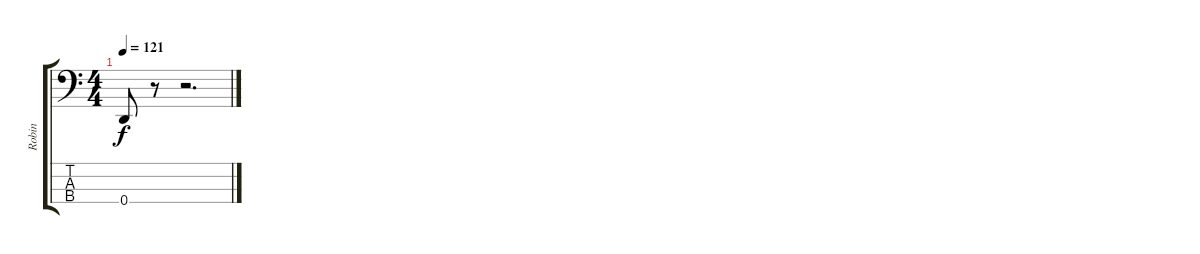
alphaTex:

\track ("Robin" "Robin") {instrument electricbasspick}
\staff {score tabs}
\tuning (F2 C2 G1 D1) {hide}
\ts (4 4)
\tempo 121
\clef f4
\ks c
0.4.8{dy f} r.8 r.2{d}
